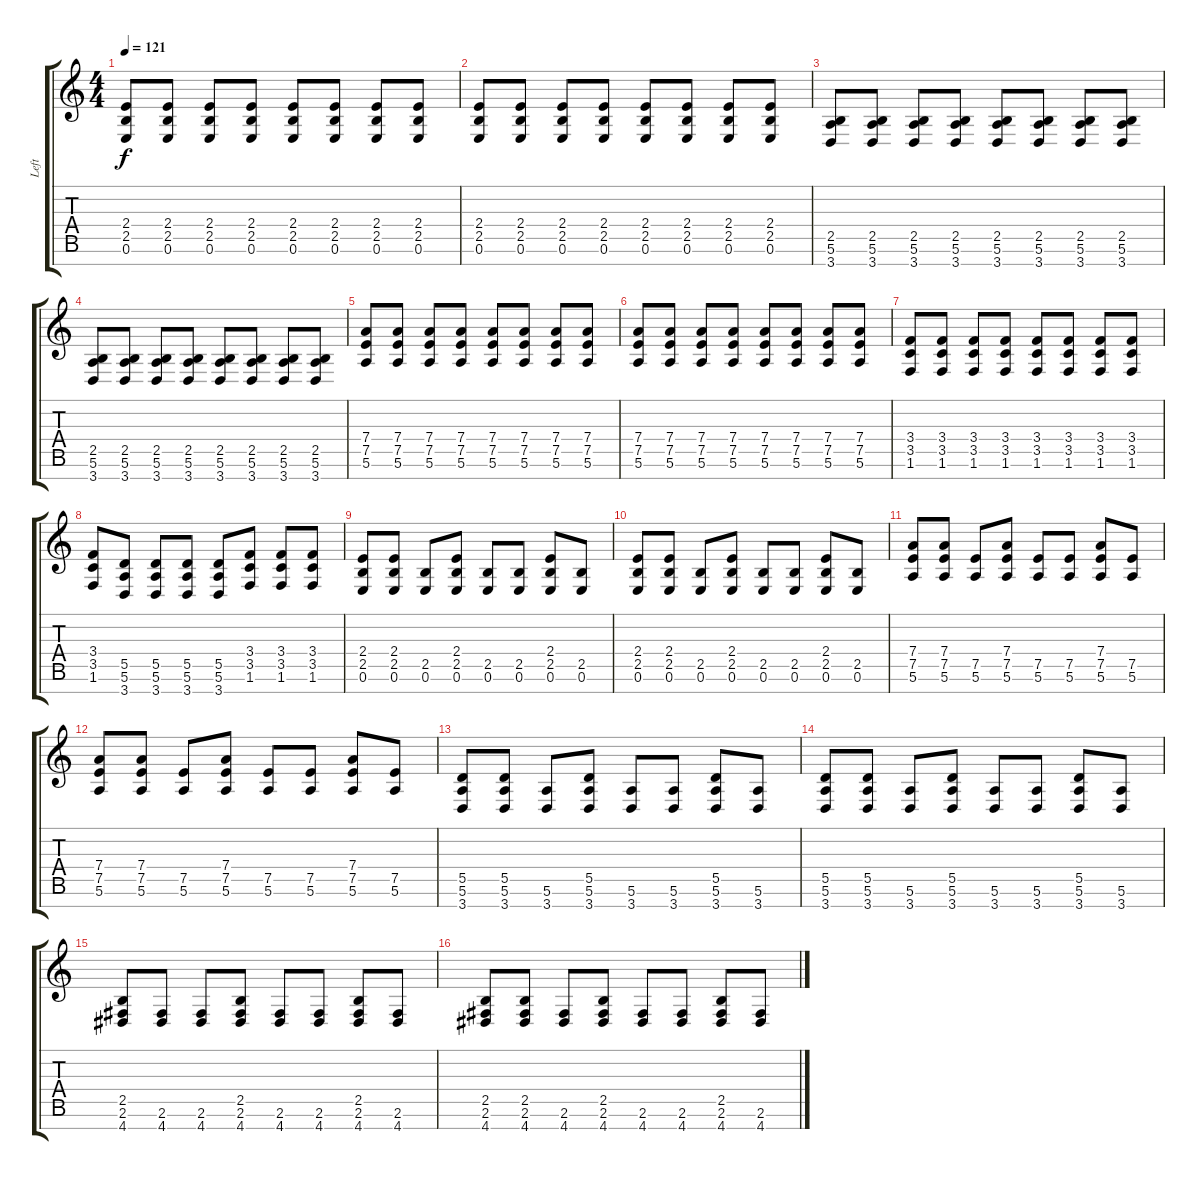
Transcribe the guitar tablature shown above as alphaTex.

\track ("Left" "Left") {instrument distortionguitar}
\staff {score tabs}
\tuning (E4 B3 G3 D3 A2 E2 B1) {hide}
\ts (4 4)
\tempo 121
\clef g2
\ks c
(2.4 2.5 0.6).8{dy f} (2.4 2.5 0.6).8 (2.4 2.5 0.6).8 (2.4 2.5 0.6).8 (2.4 2.5 0.6).8 (2.4 2.5 0.6).8 (2.4 2.5 0.6).8 (2.4 2.5 0.6).8 |
(2.4 2.5 0.6).8 (2.4 2.5 0.6).8 (2.4 2.5 0.6).8 (2.4 2.5 0.6).8 (2.4 2.5 0.6).8 (2.4 2.5 0.6).8 (2.4 2.5 0.6).8 (2.4 2.5 0.6).8 |
(2.5 5.6 3.7).8 (2.5 5.6 3.7).8 (2.5 5.6 3.7).8 (2.5 5.6 3.7).8 (2.5 5.6 3.7).8 (2.5 5.6 3.7).8 (2.5 5.6 3.7).8 (2.5 5.6 3.7).8 |
(2.5 5.6 3.7).8 (2.5 5.6 3.7).8 (2.5 5.6 3.7).8 (2.5 5.6 3.7).8 (2.5 5.6 3.7).8 (2.5 5.6 3.7).8 (2.5 5.6 3.7).8 (2.5 5.6 3.7).8 |
(7.4 7.5 5.6).8 (7.4 7.5 5.6).8 (7.4 7.5 5.6).8 (7.4 7.5 5.6).8 (7.4 7.5 5.6).8 (7.4 7.5 5.6).8 (7.4 7.5 5.6).8 (7.4 7.5 5.6).8 |
(7.4 7.5 5.6).8 (7.4 7.5 5.6).8 (7.4 7.5 5.6).8 (7.4 7.5 5.6).8 (7.4 7.5 5.6).8 (7.4 7.5 5.6).8 (7.4 7.5 5.6).8 (7.4 7.5 5.6).8 |
(3.4 3.5 1.6).8 (3.4 3.5 1.6).8 (3.4 3.5 1.6).8 (3.4 3.5 1.6).8 (3.4 3.5 1.6).8 (3.4 3.5 1.6).8 (3.4 3.5 1.6).8 (3.4 3.5 1.6).8 |
(3.4 3.5 1.6).8 (5.5 5.6 3.7).8 (5.5 5.6 3.7).8 (5.5 5.6 3.7).8 (5.5 5.6 3.7).8 (3.4 3.5 1.6).8 (3.4 3.5 1.6).8 (3.4 3.5 1.6).8 |
(2.4 2.5 0.6).8 (2.4 2.5 0.6).8 (2.5 0.6).8 (2.4 2.5 0.6).8 (2.5 0.6).8 (2.5 0.6).8 (2.4 2.5 0.6).8 (2.5 0.6).8 |
(2.4 2.5 0.6).8 (2.4 2.5 0.6).8 (2.5 0.6).8 (2.4 2.5 0.6).8 (2.5 0.6).8 (2.5 0.6).8 (2.4 2.5 0.6).8 (2.5 0.6).8 |
(7.4 7.5 5.6).8 (7.4 7.5 5.6).8 (7.5 5.6).8 (7.4 7.5 5.6).8 (7.5 5.6).8 (7.5 5.6).8 (7.4 7.5 5.6).8 (7.5 5.6).8 |
(7.4 7.5 5.6).8 (7.4 7.5 5.6).8 (7.5 5.6).8 (7.4 7.5 5.6).8 (7.5 5.6).8 (7.5 5.6).8 (7.4 7.5 5.6).8 (7.5 5.6).8 |
(5.5 5.6 3.7).8 (5.5 5.6 3.7).8 (5.6 3.7).8 (5.5 5.6 3.7).8 (5.6 3.7).8 (5.6 3.7).8 (5.5 5.6 3.7).8 (5.6 3.7).8 |
(5.5 5.6 3.7).8 (5.5 5.6 3.7).8 (5.6 3.7).8 (5.5 5.6 3.7).8 (5.6 3.7).8 (5.6 3.7).8 (5.5 5.6 3.7).8 (5.6 3.7).8 |
(2.5 2.6 4.7).8 (2.6 4.7).8 (2.6 4.7).8 (2.5 2.6 4.7).8 (2.6 4.7).8 (2.6 4.7).8 (2.5 2.6 4.7).8 (2.6 4.7).8 |
(2.5 2.6 4.7).8 (2.5 2.6 4.7).8 (2.6 4.7).8 (2.5 2.6 4.7).8 (2.6 4.7).8 (2.6 4.7).8 (2.5 2.6 4.7).8 (2.6 4.7).8
